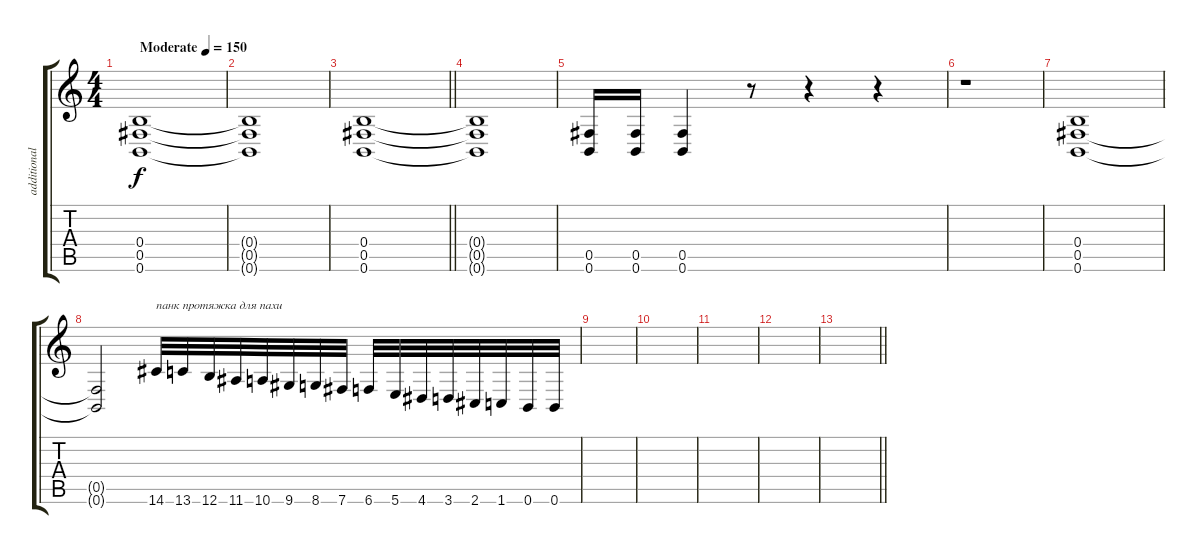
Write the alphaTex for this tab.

\track ("additional" "additional") {instrument distortionguitar}
\staff {score tabs}
\tuning (Db4 Ab3 E3 B2 Gb2 B1) {hide}
\ts (4 4)
\tempo (150 "Moderate")
\clef g2
\ks c
(0.4 0.5 0.6).1{dy f instrument distortionguitar} |
(0.4{t} 0.5{t} 0.6{t}).1 |
\barLineRight lightlight
(0.4 0.5 0.6).1 |
(0.4{t} 0.5{t} 0.6{t}).1 |
(0.5 0.6).16 (0.5 0.6).16 (0.5 0.6).4 r.8 r.4 r.4 |
r.1 |
(0.4 0.5 0.6).1 |
(0.5{t} 0.6{t}).2 14.6.32{txt "панк протяжка для пахи"} 13.6.32 12.6.32 11.6.32 10.6.32 9.6.32 8.6.32 7.6.32 6.6.32 5.6.32 4.6.32 3.6.32 2.6.32 1.6.32 0.6.32 0.6.32 |
|
|
|
|
\barLineRight lightlight
